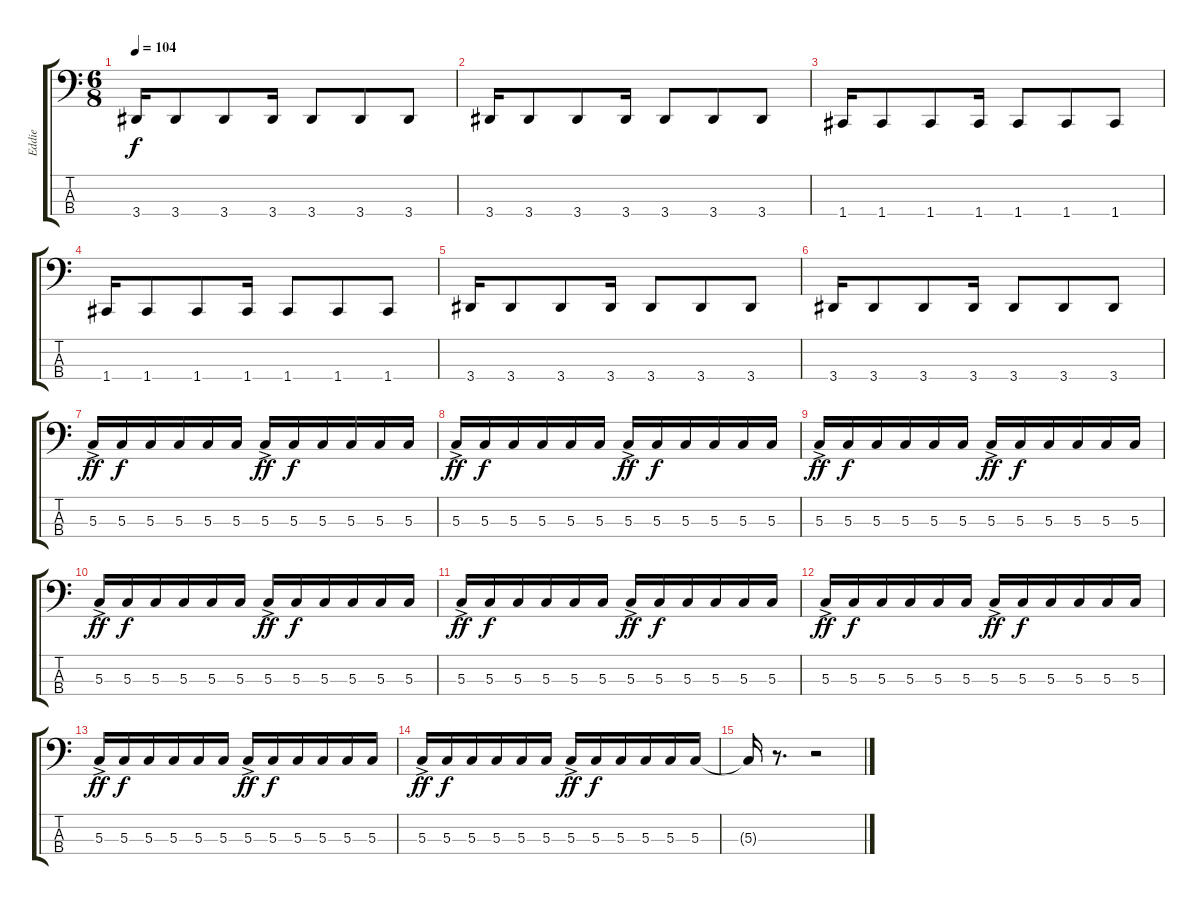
\track ("Eddie" "Eddie") {instrument electricbasspick}
\staff {score tabs}
\tuning (F2 C2 G1 C1) {hide}
\ts (6 8)
\tempo 104
\clef f4
\ks c
3.4.16{dy f} 3.4.8 3.4.8 3.4.16 3.4.8 3.4.8 3.4.8 |
3.4.16 3.4.8 3.4.8 3.4.16 3.4.8 3.4.8 3.4.8 |
1.4.16 1.4.8 1.4.8 1.4.16 1.4.8 1.4.8 1.4.8 |
1.4.16 1.4.8 1.4.8 1.4.16 1.4.8 1.4.8 1.4.8 |
3.4.16 3.4.8 3.4.8 3.4.16 3.4.8 3.4.8 3.4.8 |
3.4.16 3.4.8 3.4.8 3.4.16 3.4.8 3.4.8 3.4.8 |
5.3{ac}.16{dy ff} 5.3.16{dy f} 5.3.16 5.3.16 5.3.16 5.3.16 5.3{ac}.16{dy ff} 5.3.16{dy f} 5.3.16 5.3.16 5.3.16 5.3.16 |
5.3{ac}.16{dy ff} 5.3.16{dy f} 5.3.16 5.3.16 5.3.16 5.3.16 5.3{ac}.16{dy ff} 5.3.16{dy f} 5.3.16 5.3.16 5.3.16 5.3.16 |
5.3{ac}.16{dy ff} 5.3.16{dy f} 5.3.16 5.3.16 5.3.16 5.3.16 5.3{ac}.16{dy ff} 5.3.16{dy f} 5.3.16 5.3.16 5.3.16 5.3.16 |
5.3{ac}.16{dy ff} 5.3.16{dy f} 5.3.16 5.3.16 5.3.16 5.3.16 5.3{ac}.16{dy ff} 5.3.16{dy f} 5.3.16 5.3.16 5.3.16 5.3.16 |
5.3{ac}.16{dy ff} 5.3.16{dy f} 5.3.16 5.3.16 5.3.16 5.3.16 5.3{ac}.16{dy ff} 5.3.16{dy f} 5.3.16 5.3.16 5.3.16 5.3.16 |
5.3{ac}.16{dy ff} 5.3.16{dy f} 5.3.16 5.3.16 5.3.16 5.3.16 5.3{ac}.16{dy ff} 5.3.16{dy f} 5.3.16 5.3.16 5.3.16 5.3.16 |
5.3{ac}.16{dy ff} 5.3.16{dy f} 5.3.16 5.3.16 5.3.16 5.3.16 5.3{ac}.16{dy ff} 5.3.16{dy f} 5.3.16 5.3.16 5.3.16 5.3.16 |
5.3{ac}.16{dy ff} 5.3.16{dy f} 5.3.16 5.3.16 5.3.16 5.3.16 5.3{ac}.16{dy ff} 5.3.16{dy f} 5.3.16 5.3.16 5.3.16 5.3.16 |
5.3{t}.16 r.8{d} r.2
